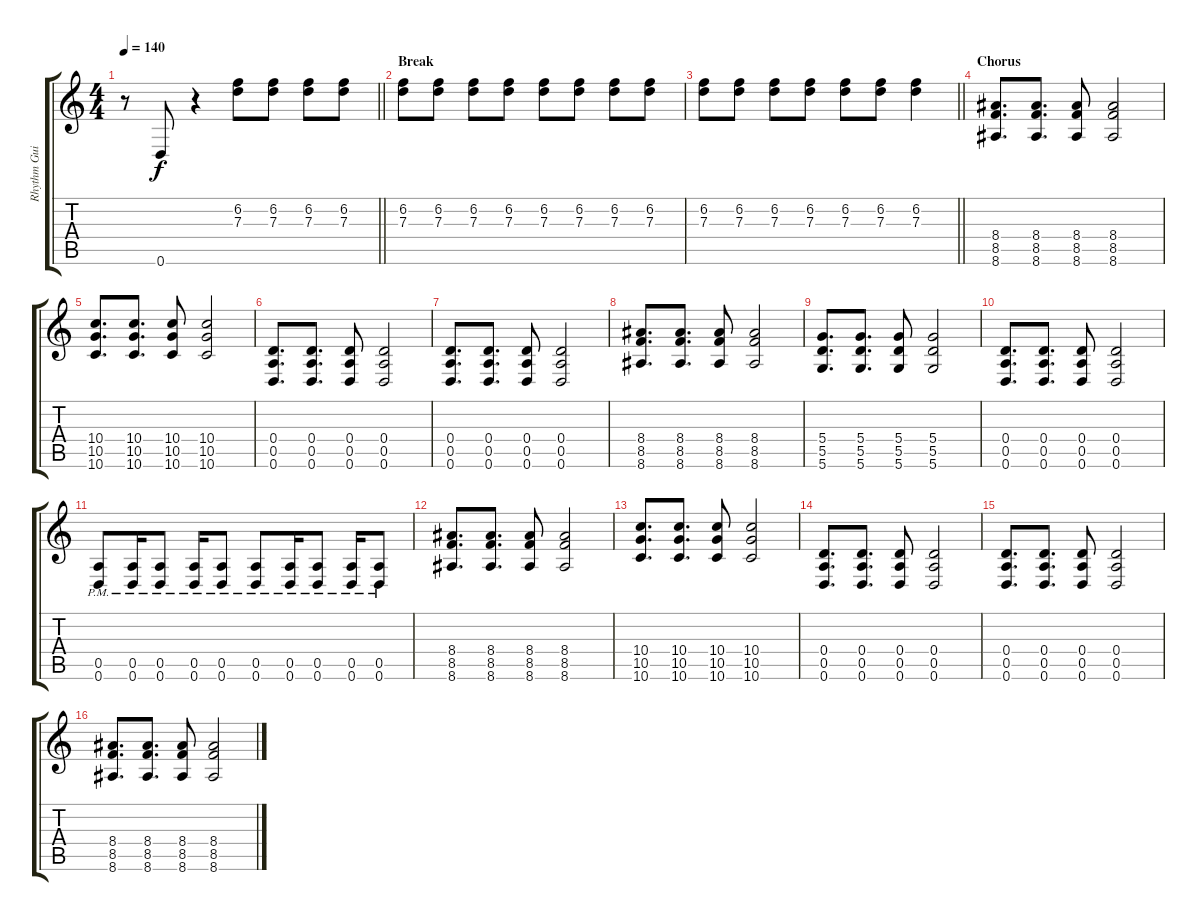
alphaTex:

\track ("Rhythm Guitar" "Rhythm Gui") {instrument distortionguitar}
\staff {score tabs}
\tuning (E4 B3 G3 D3 A2 D2) {hide}
\ts (4 4)
\tempo 140
\clef g2
\barLineRight lightlight
\ks c
r.8{dy f} 0.6.8 r.4 (6.2 7.3).8 (6.2 7.3).8 (6.2 7.3).8 (6.2 7.3).8 |
\section ("" "Break")
(6.2 7.3).8 (6.2 7.3).8 (6.2 7.3).8 (6.2 7.3).8 (6.2 7.3).8 (6.2 7.3).8 (6.2 7.3).8 (6.2 7.3).8 |
\barLineRight lightlight
(6.2 7.3).8 (6.2 7.3).8 (6.2 7.3).8 (6.2 7.3).8 (6.2 7.3).8 (6.2 7.3).8 (6.2 7.3).4 |
\section ("" "Chorus")
(8.4 8.5 8.6).8{d balance 8} (8.4 8.5 8.6).8{d} (8.4 8.5 8.6).8 (8.4 8.5 8.6).2 |
(10.4 10.5 10.6).8{d} (10.4 10.5 10.6).8{d} (10.4 10.5 10.6).8 (10.4 10.5 10.6).2 |
(0.4 0.5 0.6).8{d} (0.4 0.5 0.6).8{d} (0.4 0.5 0.6).8 (0.4 0.5 0.6).2 |
(0.4 0.5 0.6).8{d} (0.4 0.5 0.6).8{d} (0.4 0.5 0.6).8 (0.4 0.5 0.6).2 |
(8.4 8.5 8.6).8{d} (8.4 8.5 8.6).8{d} (8.4 8.5 8.6).8 (8.4 8.5 8.6).2 |
(5.4 5.5 5.6).8{d} (5.4 5.5 5.6).8{d} (5.4 5.5 5.6).8 (5.4 5.5 5.6).2 |
(0.4 0.5 0.6).8{d} (0.4 0.5 0.6).8{d} (0.4 0.5 0.6).8 (0.4 0.5 0.6).2 |
(0.5{pm} 0.6{pm}).8 (0.5{pm} 0.6{pm}).16 (0.5{pm} 0.6{pm}).8 (0.5{pm} 0.6{pm}).16 (0.5{pm} 0.6{pm}).8 (0.5{pm} 0.6{pm}).8 (0.5{pm} 0.6{pm}).16 (0.5{pm} 0.6{pm}).8 (0.5{pm} 0.6{pm}).16 (0.5{pm} 0.6{pm}).8 |
(8.4 8.5 8.6).8{d} (8.4 8.5 8.6).8{d} (8.4 8.5 8.6).8 (8.4 8.5 8.6).2 |
(10.4 10.5 10.6).8{d} (10.4 10.5 10.6).8{d} (10.4 10.5 10.6).8 (10.4 10.5 10.6).2 |
(0.4 0.5 0.6).8{d} (0.4 0.5 0.6).8{d} (0.4 0.5 0.6).8 (0.4 0.5 0.6).2 |
(0.4 0.5 0.6).8{d} (0.4 0.5 0.6).8{d} (0.4 0.5 0.6).8 (0.4 0.5 0.6).2 |
(8.4 8.5 8.6).8{d} (8.4 8.5 8.6).8{d} (8.4 8.5 8.6).8 (8.4 8.5 8.6).2
